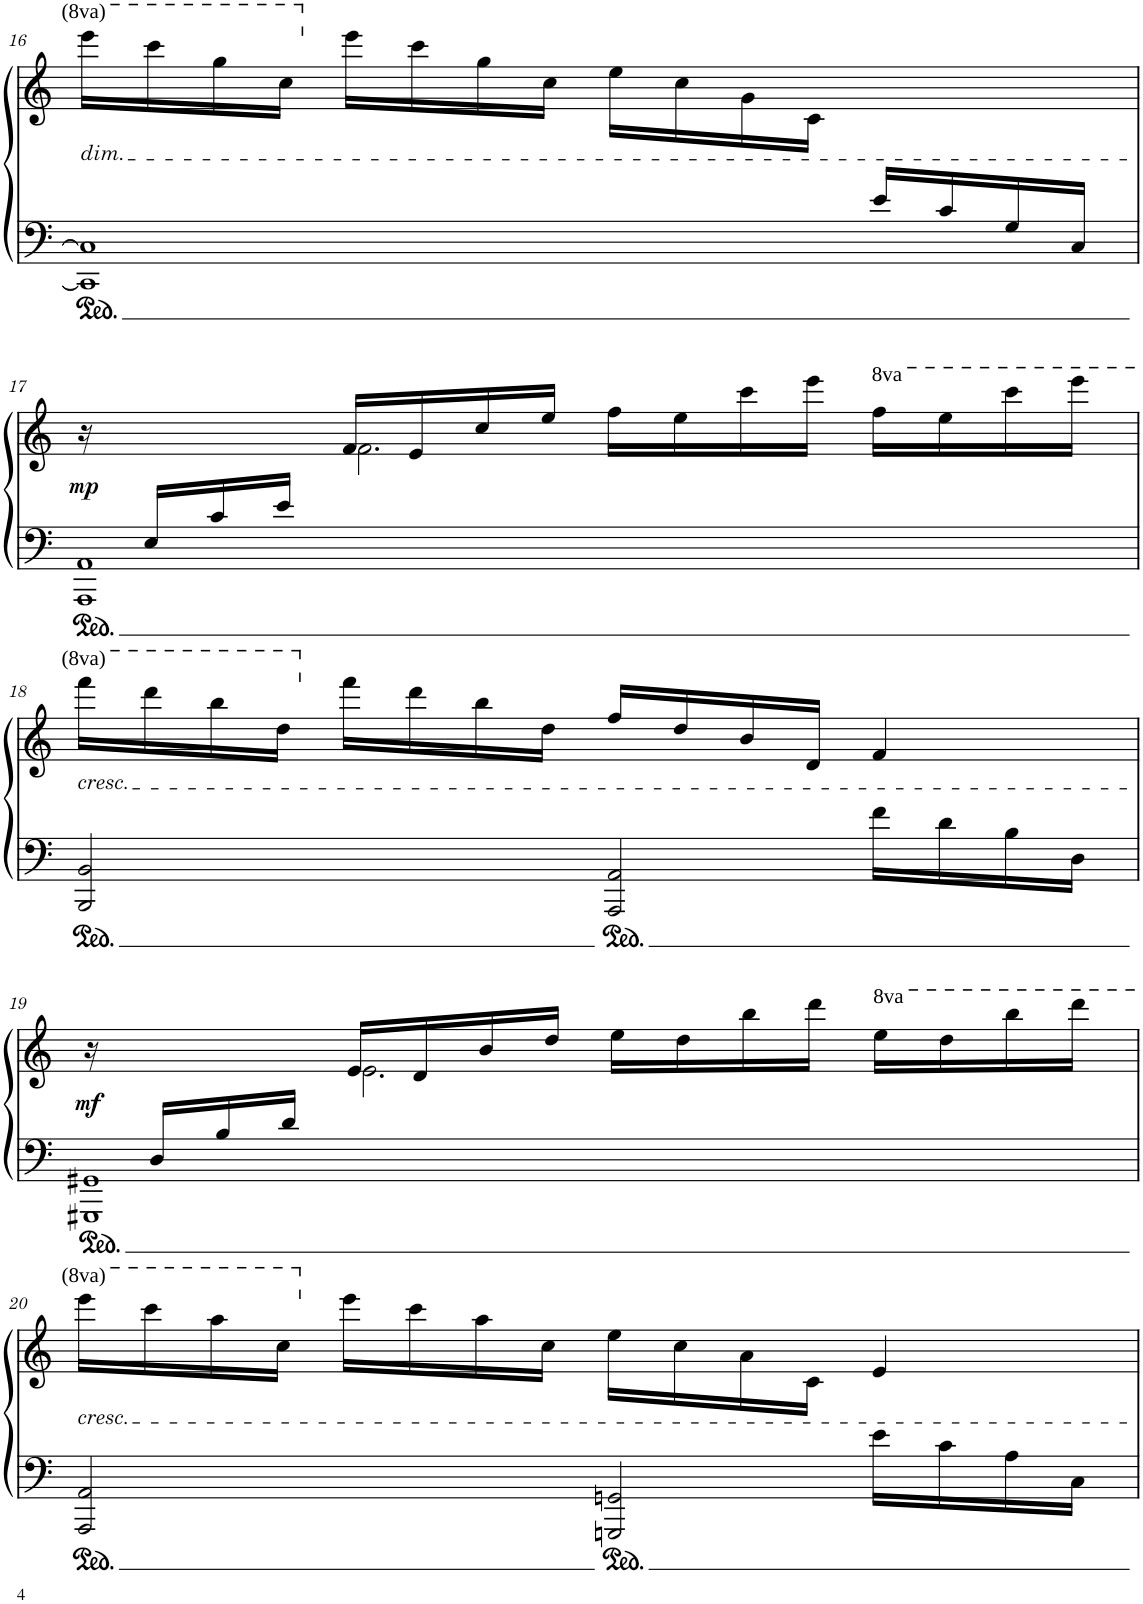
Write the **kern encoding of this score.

**kern	**kern	**dynam
*part1	*part1	*part1
*staff2	*staff1	*staff1/2
*I"Piano	*	*
*I'Pno	*	*
!!LO:PB:g=z
*clefF4	*clefG2	*
*k[]	*k[]	*
*M4/4	*M4/4	*
*met(c)	*met(c)	*
=16	=16	=16
*^	*	*
!	!	!LO:TX:b:i:t=dim.	!
2.ryy	1CC] 1C]	16eeee\LL	.
.	.	16cccc\	.
.	.	16ggg\	.
.	.	16ccc\JJ	.
.	.	16eee\LL	.
.	.	16ccc\	.
.	.	16gg\	.
.	.	16cc\JJ	.
.	.	16ee\LL	.
.	.	16cc\	.
.	.	16g\	.
.	.	16c\JJ	.
16e/LL	.	4ryy	.
16c/	.	.	.
16G/	.	.	.
16C/JJ	.	.	.
!!LO:LB:g=z
=17	=17	=17	=17
*	*	*^	*
!	!	!	!	!LO:DY:b
16ryy	1AAA 1AA	16r	4ryy	mp
16E/LL	.	8.ryy	.	.
16c/	.	.	.	.
16e/JJ	.	.	.	.
2.ryy	.	16f/LL	2.f\	.
.	.	16e/	.	.
.	.	16cc/	.	.
.	.	16ee/JJ	.	.
.	.	16ff\LL	.	.
.	.	16ee\	.	.
.	.	16ccc\	.	.
.	.	16eee\JJ	.	.
*	*	*8va	*	*
.	.	16fff\LL	.	.
.	.	16eee\	.	.
.	.	16cccc\	.	.
.	.	16eeee\JJ	.	.
!!LO:LB:g=z	!!
=18	=18	=18	=18	=18
!	!	!LO:TX:b:i:t=cresc.	!	!
2.ryy	2BBB/ 2BB/	16ffff\LL	2.ryy	.
.	.	16dddd\	.	.
.	.	16bbb\	.	.
.	.	16ddd\JJ	.	.
*	*	*X8va	*	*
.	.	16fff\LL	.	.
.	.	16ddd\	.	.
.	.	16bb\	.	.
.	.	16dd\JJ	.	.
.	2AAA/ 2AA/	16ff/LL	.	.
.	.	16dd/	.	.
.	.	16b/	.	.
.	.	16d/JJ	.	.
16f\LL	.	4ryy	4f/	.
16d\	.	.	.	.
16B\	.	.	.	.
16D\JJ	.	.	.	.
!!LO:LB:g=z	!!
=19	=19	=19	=19	=19
!	!	!	!	!LO:DY:b
16ryy	1GGG#X 1GG#X	16r	4ryy	mf
16D/LL	.	8.ryy	.	.
16B/	.	.	.	.
16d/JJ	.	.	.	.
2.ryy	.	16e/LL	2.e\	.
.	.	16d/	.	.
.	.	16b/	.	.
.	.	16dd/JJ	.	.
.	.	16ee\LL	.	.
.	.	16dd\	.	.
.	.	16bb\	.	.
.	.	16ddd\JJ	.	.
*	*	*8va	*	*
.	.	16eee\LL	.	.
.	.	16ddd\	.	.
.	.	16bbb\	.	.
.	.	16dddd\JJ	.	.
!!LO:LB:g=z	!!
=20	=20	=20	=20	=20
!	!	!LO:TX:b:i:t=cresc.	!	!
2.ryy	2AAA/ 2AA/	16eeee\LL	2.ryy	.
.	.	16cccc\	.	.
.	.	16aaa\	.	.
.	.	16ccc\JJ	.	.
*	*	*X8va	*	*
.	.	16eee\LL	.	.
.	.	16ccc\	.	.
.	.	16aa\	.	.
.	.	16cc\JJ	.	.
.	2GGGn/ 2GGn/	16ee\LL	.	.
.	.	16cc\	.	.
.	.	16a\	.	.
.	.	16c\JJ	.	.
16e\LL	.	4ryy	4e/	.
16c\	.	.	.	.
16A\	.	.	.	.
16C\JJ	.	.	.	.
*v	*v	*	*	*
*	*v	*v	*
=	=	=
*-	*-	*-
